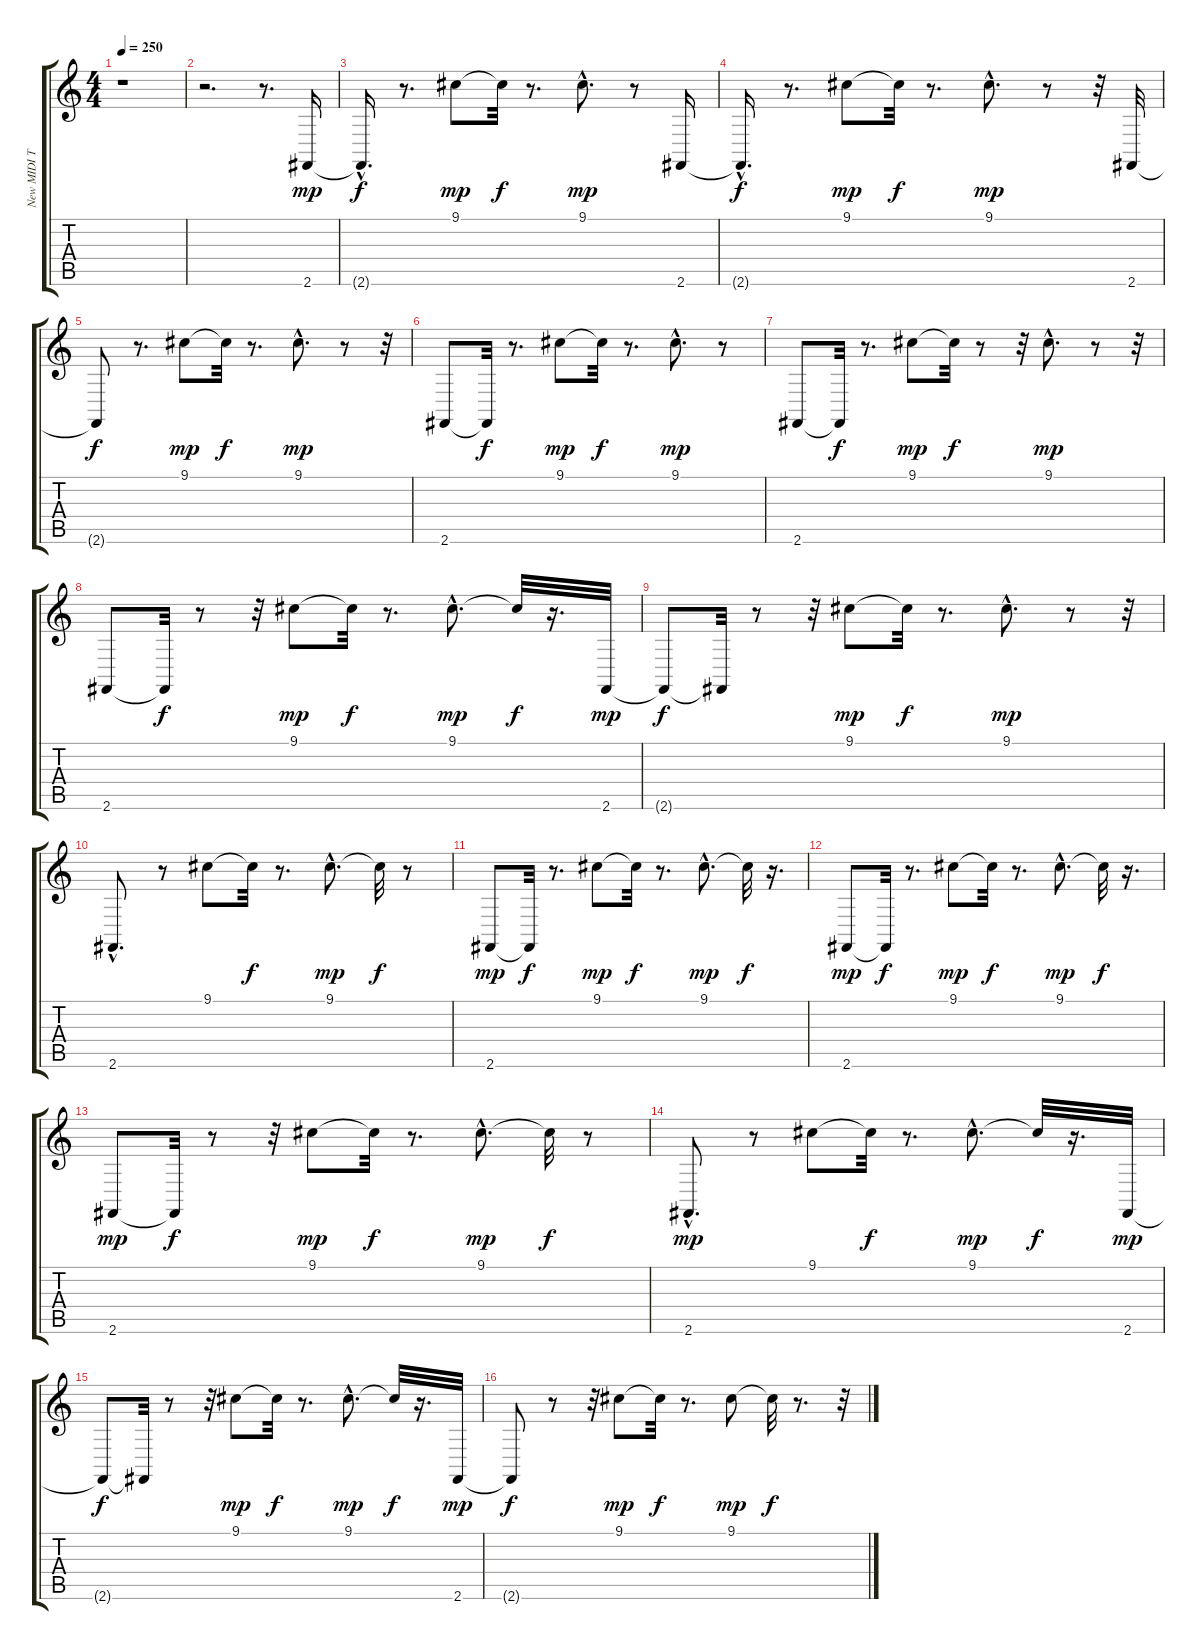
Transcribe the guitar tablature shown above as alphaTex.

\track ("New MIDI Track" "New MIDI T") {instrument xylophone}
\staff {score tabs}
\tuning (E4 B3 G3 D3 A2 E2) {hide}
\ts (4 4)
\tempo 250
\clef g2
\ks c
r.1{dy mp} |
r.2{d} r.8{d} 2.6.16 |
2.6{hac t}.16{d dy f} r.8{d} 9.1.8{dy mp} 9.1{t}.32{dy f} r.8{d} 9.1{hac}.8{d dy mp} r.8 2.6.16 |
2.6{hac t}.16{d dy f} r.8{d} 9.1.8{dy mp} 9.1{t}.32{dy f} r.8{d} 9.1{hac}.8{d dy mp} r.8 r.32 2.6.32 |
2.6{t}.8{dy f} r.8{d} 9.1.8{dy mp} 9.1{t}.32{dy f} r.8{d} 9.1{hac}.8{d dy mp} r.8 r.32 |
2.6.8 2.6{t}.32{dy f} r.8{d} 9.1.8{dy mp} 9.1{t}.32{dy f} r.8{d} 9.1{hac}.8{d dy mp} r.8 |
2.6.8 2.6{t}.32{dy f} r.8{d} 9.1.8{dy mp} 9.1{t}.32{dy f} r.8 r.32 9.1{hac}.8{d dy mp} r.8 r.32 |
2.6.8 2.6{t}.32{dy f} r.8 r.32 9.1.8{dy mp} 9.1{t}.32{dy f} r.8{d} 9.1{hac}.8{d dy mp} 9.1{t}.32{dy f} r.16{d} 2.6.32{dy mp} |
2.6{t}.8{dy f} 2.6{t}.32 r.8 r.32 9.1.8{dy mp} 9.1{t}.32{dy f} r.8{d} 9.1{hac}.8{d dy mp} r.8 r.32 |
2.6{hac}.8{d} r.8 9.1.8 9.1{t}.32{dy f} r.8{d} 9.1{hac}.8{d dy mp} 9.1{t}.32{dy f} r.8 |
2.6.8{dy mp} 2.6{t}.32{dy f} r.8{d} 9.1.8{dy mp} 9.1{t}.32{dy f} r.8{d} 9.1{hac}.8{d dy mp} 9.1{t}.32{dy f} r.16{d} |
2.6.8{dy mp} 2.6{t}.32{dy f} r.8{d} 9.1.8{dy mp} 9.1{t}.32{dy f} r.8{d} 9.1{hac}.8{d dy mp} 9.1{t}.32{dy f} r.16{d} |
2.6.8{dy mp} 2.6{t}.32{dy f} r.8 r.32 9.1.8{dy mp} 9.1{t}.32{dy f} r.8{d} 9.1{hac}.8{d dy mp} 9.1{t}.32{dy f} r.8 |
2.6{hac}.8{d dy mp} r.8 9.1.8 9.1{t}.32{dy f} r.8{d} 9.1{hac}.8{d dy mp} 9.1{t}.32{dy f} r.16{d} 2.6.32{dy mp} |
2.6{t}.8{dy f} 2.6{t}.32 r.8 r.32 9.1.8{dy mp} 9.1{t}.32{dy f} r.8{d} 9.1{hac}.8{d dy mp} 9.1{t}.32{dy f} r.16{d} 2.6.32{dy mp} |
2.6{t}.8{dy f} r.8 r.32 9.1.8{dy mp} 9.1{t}.32{dy f} r.8{d} 9.1.8{dy mp} 9.1{t}.32{dy f} r.8{d} r.32
